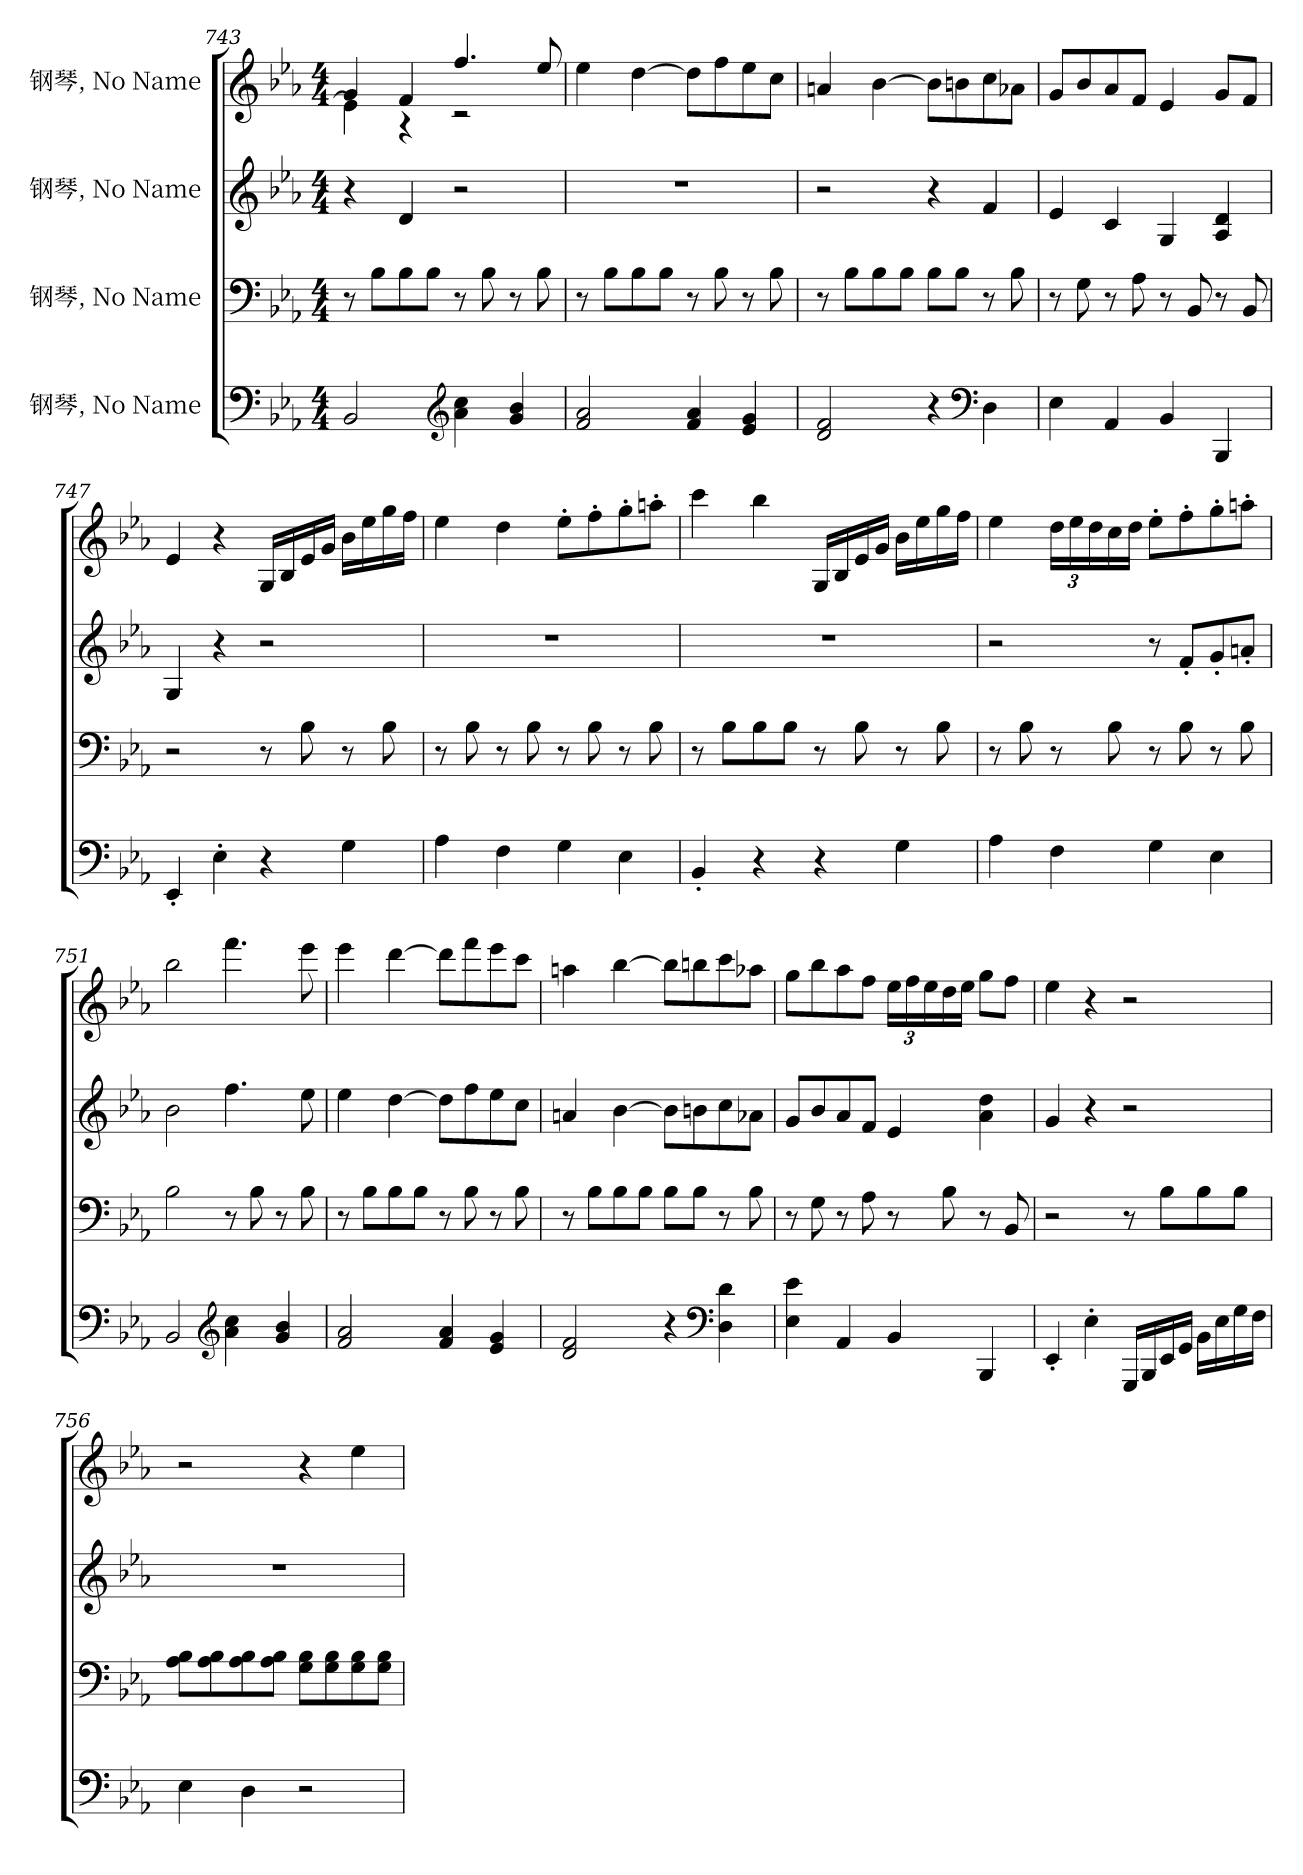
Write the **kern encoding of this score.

**kern	**kern	**kern	**kern
*part4	*part3	*part2	*part1
*staff4	*staff3	*staff2	*staff1
*I"钢琴, No Name	*I"钢琴, No Name	*I"钢琴, No Name	*I"钢琴, No Name
*clefF4	*clefF4	*clefG2	*clefG2
*k[b-e-a-]	*k[b-e-a-]	*k[b-e-a-]	*k[b-e-a-]
*M4/4	*M4/4	*M4/4	*M4/4
=743	=743	=743	=743
*	*	*	*^
2BB-/	8r	4r	4g/	4e-\]
.	8B-\L	.	.	.
.	8B-\	4d/	4f/	4r
.	8B-\J	.	.	.
*clefG2	*	*	*	*
*	*	*	*MM161	*
4a-\ 4cc\	8r	2r	4.ff/	2r
.	8B-\	.	.	.
4g/ 4b-/	8r	.	.	.
.	8B-\	.	8ee-/	.
*	*	*	*v	*v
!!LO:PB:g=z
=744	=744	=744	=744
*	*	*	*MM161
2f/ 2a-/	8r	1r	4ee-\
.	8B-\L	.	.
.	8B-\	.	[4dd\
.	8B-\J	.	.
4f/ 4a-/	8r	.	8dd\L]
.	8B-\	.	8ff\
4e-/ 4g/	8r	.	8ee-\
.	8B-\	.	8cc\J
=745	=745	=745	=745
2d/ 2f/	8r	2r	4an/
.	8B-\L	.	.
.	8B-\	.	[4b-\
.	8B-\J	.	.
4r	8B-\L	4r	8b-\L]
.	8B-\J	.	8bn\
*clefF4	*	*	*
4D\	8r	4f/	8cc\
.	8B-\	.	8a-X\J
=746	=746	=746	=746
4E-\	8r	4e-/	8g/L
.	8G\	.	8b-/
4AA-/	8r	4c/	8a-/
.	8A-\	.	8f/J
4BB-/	8r	4G/	4e-/
.	8BB-/	.	.
4BBB-/	8r	4A-/ 4d/	8g/L
.	8BB-/	.	8f/J
=747	=747	=747	=747
*	*	*	*MM156
4EE-'/	2r	4G/	4e-/
4E-'\	.	4r	4r
*	*	*	*MM161
4r	8r	2r	16G/LL
.	.	.	16B-/
.	8B-\	.	16e-/
.	.	.	16g/JJ
4G\	8r	.	16b-\LL
.	.	.	16ee-\
.	8B-\	.	16gg\
.	.	.	16ff\JJ
!!LO:LB:g=z
=748	=748	=748	=748
4A-\	8r	1r	4ee-\
.	8B-\	.	.
4F\	8r	.	4dd\
.	8B-\	.	.
4G\	8r	.	8ee-'\L
.	8B-\	.	8ff'\
4E-\	8r	.	8gg'\
.	8B-\	.	8aan'\J
=749	=749	=749	=749
*	*	*	*MM161
4BB-'/	8r	1r	4ccc\
.	8B-\L	.	.
4r	8B-\	.	4bb-\
.	8B-\J	.	.
4r	8r	.	16G/LL
.	.	.	16B-/
.	8B-\	.	16e-/
.	.	.	16g/JJ
4G\	8r	.	16b-\LL
.	.	.	16ee-\
.	8B-\	.	16gg\
.	.	.	16ff\JJ
=750	=750	=750	=750
4A-\	8r	2r	4ee-\
.	8B-\	.	.
*	*	*	*Xbrackettup
4F\	8r	.	24dd\LL
.	.	.	24ee-\
.	.	.	24dd\
.	8B-\	.	16cc\
*	*	*	*MM159
.	.	.	16dd\JJ
4G\	8r	8r	8ee-'\L
*	*	*	*MM158
.	8B-\	8f'/L	8ff'\
4E-\	8r	8g'/	8gg'\
*	*	*	*MM105
.	8B-\	8an'/J	8aan'\J
=751	=751	=751	=751
*	*	*	*MM69
2BB-/	2B-\	2b-\	2bb-\
*clefG2	*	*	*
*	*	*	*MM161
4a-\ 4cc\	8r	4.ff\	4.fff\
.	8B-\	.	.
4g/ 4b-/	8r	.	.
.	8B-\	8ee-\	8eee-\
!!LO:LB:g=z
=752	=752	=752	=752
*	*	*	*MM161
2f/ 2a-/	8r	4ee-\	4eee-\
.	8B-\L	.	.
.	8B-\	[4dd\	[4ddd\
.	8B-\J	.	.
4f/ 4a-/	8r	8dd\L]	8ddd\L]
.	8B-\	8ff\	8fff\
4e-/ 4g/	8r	8ee-\	8eee-\
.	8B-\	8cc\J	8ccc\J
=753	=753	=753	=753
2d/ 2f/	8r	4an/	4aan\
.	8B-\L	.	.
.	8B-\	[4b-\	[4bb-\
.	8B-\J	.	.
4r	8B-\L	8b-\L]	8bb-\L]
.	8B-\J	8bn\	8bbn\
*clefF4	*	*	*
4D\ 4d\	8r	8cc\	8ccc\
.	8B-\	8a-X\J	8aa-X\J
=754	=754	=754	=754
4E-\ 4e-\	8r	8g/L	8gg\L
.	8G\	8b-/	8bb-\
4AA-/	8r	8a-/	8aa-\
.	8A-\	8f/J	8ff\J
4BB-/	8r	4e-/	24ee-\LL
.	.	.	24ff\
.	.	.	24ee-\
.	8B-\	.	16dd\
.	.	.	16ee-\JJ
4BBB-/	8r	4a-\ 4dd\	8gg\L
.	8BB-/	.	8ff\J
!!LO:PB:g=z
=755	=755	=755	=755
4EE-'/	2r	4g/	4ee-\
4E-'\	.	4r	4r
*	*	*	*MM161
16GGG/LL	8r	2r	2r
16BBB-/	.	.	.
16EE-/	8B-\L	.	.
16GG/JJ	.	.	.
16BB-\LL	8B-\	.	.
16E-\	.	.	.
16G\	8B-\J	.	.
16F\JJ	.	.	.
=756	=756	=756	=756
*	*	*	*MM161
4E-\	8A-\ 8B-\L	1r	2r
.	8A-\ 8B-\	.	.
4D\	8A-\ 8B-\	.	.
.	8A-\ 8B-\J	.	.
2r	8G\ 8B-\L	.	4r
.	8G\ 8B-\	.	.
.	8G\ 8B-\	.	4ee-\
.	8G\ 8B-\J	.	.
=	=	=	=
*-	*-	*-	*-
